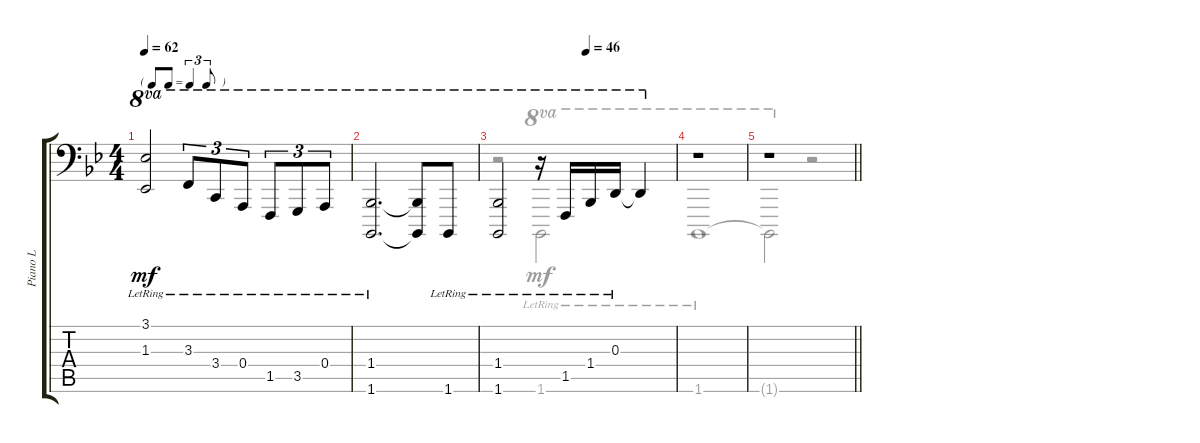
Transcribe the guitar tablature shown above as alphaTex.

\track ("Piano L" "Piano L") {instrument acousticgrandpiano}
\staff {score tabs}
\tuning (C4 G3 D3 A2 E2 A1) {hide}
\voice
\ts (4 4)
\tf triplet8th
\tempo 62
\clef f4
\ks bb
(3.1{lr} 1.3{lr}).2{ot 8va dy mf} 3.3{lr}.8{tu (3 2) ot 8va} 3.4{lr}.8{tu (3 2) ot 8va} 0.4{lr}.8{tu (3 2) ot 8va} 1.5{lr}.8{tu (3 2) ot 8va} 3.5{lr}.8{tu (3 2) ot 8va} 0.4{lr}.8{tu (3 2) ot 8va} |
(1.4{lr} 1.6{lr}).2{d ot 8va} (1.4{t} 1.6{t}).8{ot 8va} 1.6{lr}.8{ot 8va} |
\tempo (46 0.5)
(1.4{lr} 1.6{lr}).2{ot 8va} r.16{ot 8va} 1.5{lr}.16{ot 8va} 1.4{lr}.16{ot 8va} 0.3{lr}.16{ot 8va} 0.3{t}.4{ot 8va} |
r.1 |
\barLineRight lightlight
r.1
\voice
\clef f4
\ottava regular
\simile none
\ks bb
|
|
r.2 1.6{lr}.2{ot 8va} |
1.6{lr}.1{ot 8va} |
\barLineRight lightlight
1.6{t}.2{ot 8va} r.2
